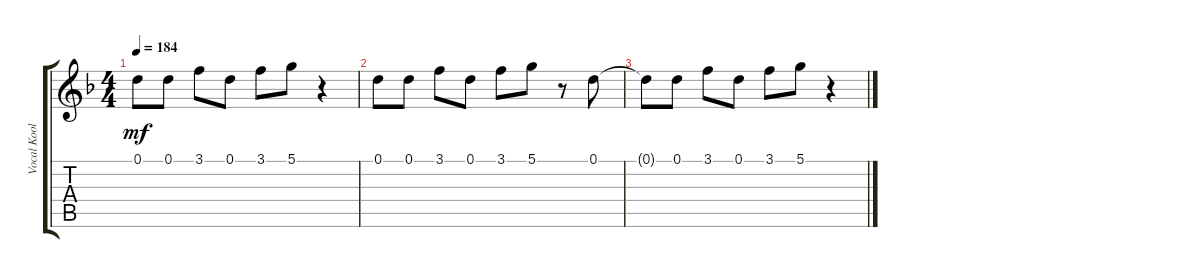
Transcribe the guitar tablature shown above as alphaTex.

\track ("Vocal Kool" "Vocal Kool") {instrument distortionguitar}
\staff {score tabs}
\tuning (D4 A3 F3 C3 G2 C2) {hide}
\ts (4 4)
\tempo 184
\clef g2
\ks dminor
0.1{t}.8{dy mf} 0.1.8 3.1.8 0.1.8 3.1.8 5.1.8 r.4 |
0.1.8 0.1.8 3.1.8 0.1.8 3.1.8 5.1.8 r.8 0.1.8 |
0.1{t}.8 0.1.8 3.1.8 0.1.8 3.1.8 5.1.8 r.4
